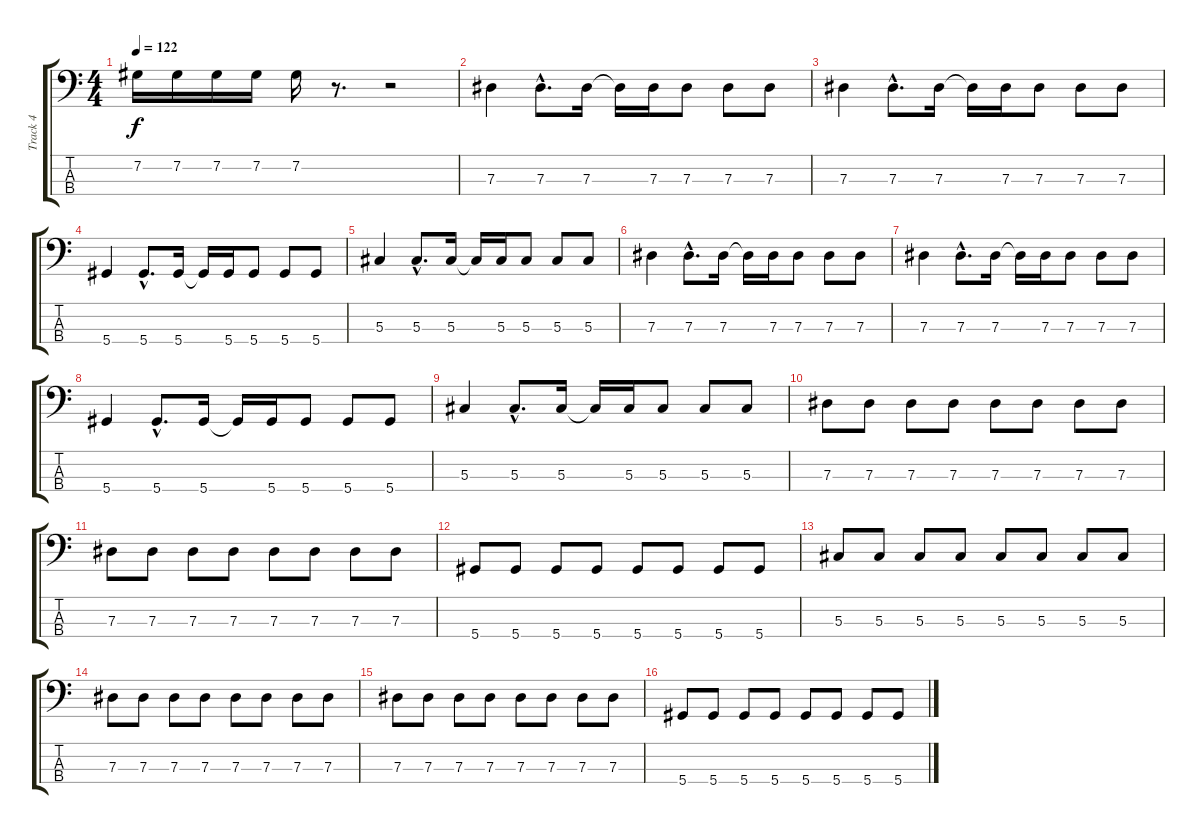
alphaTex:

\track ("Track 4" "Track 4") {instrument electricbasspick}
\staff {score tabs}
\tuning (Gb2 Db2 Ab1 Eb1) {hide}
\ts (4 4)
\tempo 122
\clef f4
\ks c
7.2.16{dy f} 7.2.16 7.2.16 7.2.16 7.2.16 r.8{d} r.2 |
7.3.4 7.3{hac}.8{d} 7.3.16 7.3{t}.16 7.3.16 7.3.8 7.3.8 7.3.8 |
7.3.4 7.3{hac}.8{d} 7.3.16 7.3{t}.16 7.3.16 7.3.8 7.3.8 7.3.8 |
5.4.4 5.4{hac}.8{d} 5.4.16 5.4{t}.16 5.4.16 5.4.8 5.4.8 5.4.8 |
5.3.4 5.3{hac}.8{d} 5.3.16 5.3{t}.16 5.3.16 5.3.8 5.3.8 5.3.8 |
7.3.4 7.3{hac}.8{d} 7.3.16 7.3{t}.16 7.3.16 7.3.8 7.3.8 7.3.8 |
7.3.4 7.3{hac}.8{d} 7.3.16 7.3{t}.16 7.3.16 7.3.8 7.3.8 7.3.8 |
5.4.4 5.4{hac}.8{d} 5.4.16 5.4{t}.16 5.4.16 5.4.8 5.4.8 5.4.8 |
5.3.4 5.3{hac}.8{d} 5.3.16 5.3{t}.16 5.3.16 5.3.8 5.3.8 5.3.8 |
7.3.8 7.3.8 7.3.8 7.3.8 7.3.8 7.3.8 7.3.8 7.3.8 |
7.3.8 7.3.8 7.3.8 7.3.8 7.3.8 7.3.8 7.3.8 7.3.8 |
5.4.8 5.4.8 5.4.8 5.4.8 5.4.8 5.4.8 5.4.8 5.4.8 |
5.3.8 5.3.8 5.3.8 5.3.8 5.3.8 5.3.8 5.3.8 5.3.8 |
7.3.8 7.3.8 7.3.8 7.3.8 7.3.8 7.3.8 7.3.8 7.3.8 |
7.3.8 7.3.8 7.3.8 7.3.8 7.3.8 7.3.8 7.3.8 7.3.8 |
5.4.8 5.4.8 5.4.8 5.4.8 5.4.8 5.4.8 5.4.8 5.4.8
